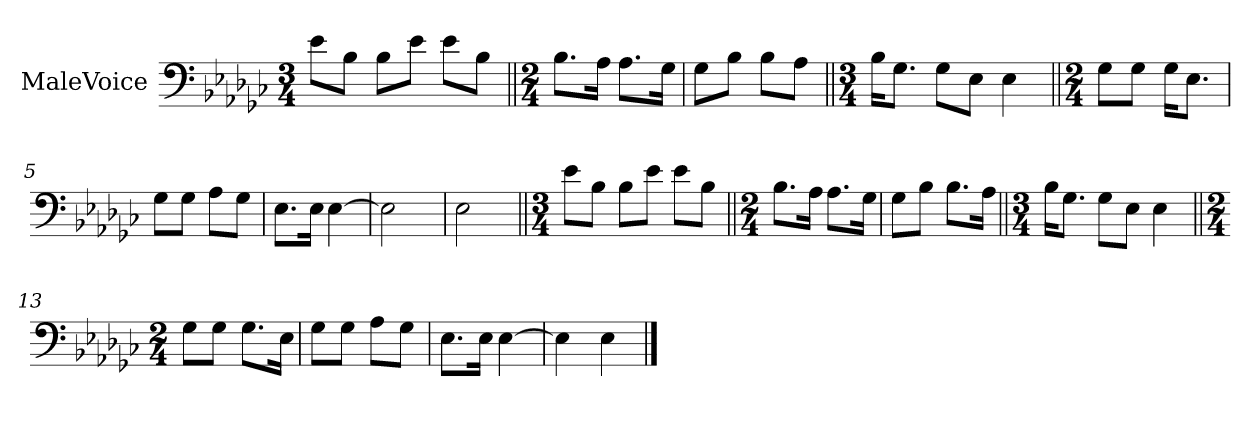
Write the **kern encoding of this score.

**kern
*part1
*staff1
*I"MaleVoice
*clefF4
*k[b-e-a-d-g-c-]
*M3/4
*MM88
=
8e-\L
8B-\J
8B-\L
8e-\J
8e-\L
8B-\J
=1||
*M2/4
8.B-\L
16A-\Jk
8.A-\L
16G-\Jk
=2
8G-\L
8B-\J
8B-\L
8A-\J
=3||
*M3/4
16B-\KL
8.G-\J
8G-\L
8E-\J
4E-
=4||
*M2/4
8G-\L
8G-\J
16G-\KL
8.E-\J
=5
8G-\L
8G-\J
8A-\L
8G-\J
=6
8.E-\L
16E-\Jk
[4E-
=7
2E-]
=8
2E-
=9||
*M3/4
8e-\L
8B-\J
8B-\L
8e-\J
8e-\L
8B-\J
=10||
*M2/4
8.B-\L
16A-\Jk
8.A-\L
16G-\Jk
=11
8G-\L
8B-\J
8.B-\L
16A-\Jk
=12||
*M3/4
16B-\KL
8.G-\J
8G-\L
8E-\J
4E-
=13||
*M2/4
8G-\L
8G-\J
8.G-\L
16E-\Jk
=14
8G-\L
8G-\J
8A-\L
8G-\J
=15
8.E-\L
16E-\Jk
[4E-
=16
4E-]
4E-
==
*-
